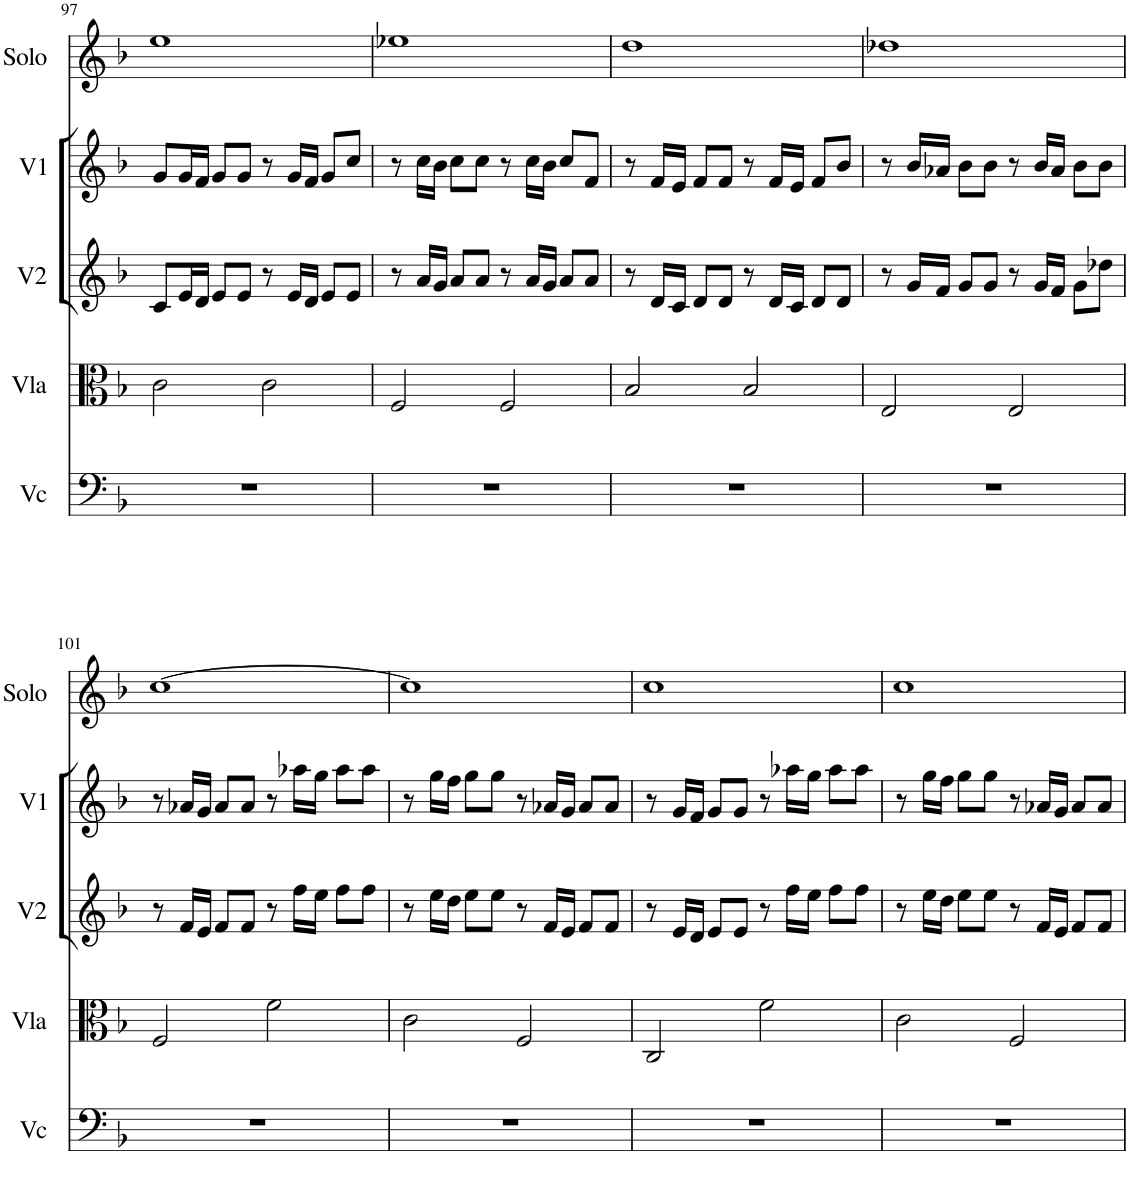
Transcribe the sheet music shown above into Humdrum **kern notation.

**kern	**kern	**kern	**kern	**kern
*part5	*part4	*part3	*part2	*part1
*staff5	*staff4	*staff3	*staff2	*staff1
*I"Vc	*I"Vla	*I"V2	*I"V1	*I"Solo
*I'Vc	*I'Vla	*I'V2	*I'V1	*I'Solo
!!LO:PB:g=z
*clefF4	*clefC3	*clefG2	*clefG2	*clefG2
*k[b-]	*k[b-]	*k[b-]	*k[b-]	*k[b-]
*M4/4	*M4/4	*M4/4	*M4/4	*M4/4
*met(c)	*met(c)	*met(c)	*met(c)	*met(c)
=97	=97	=97	=97	=97
1r	2c\	8c/L	8g/L	1ee
.	.	16e/L	16g/L	.
.	.	16d/JJ	16f/JJ	.
.	.	8e/L	8g/L	.
.	.	8e/J	8g/J	.
.	2c\	8r	8r	.
.	.	16e/LL	16g/LL	.
.	.	16d/JJ	16f/JJ	.
.	.	8e/L	8g/L	.
.	.	8e/J	8cc/J	.
=98	=98	=98	=98	=98
1r	2F/	8r	8r	1ee-X
.	.	16a/LL	16cc\LL	.
.	.	16g/JJ	16b-\JJ	.
.	.	8a/L	8cc\L	.
.	.	8a/J	8cc\J	.
.	2F/	8r	8r	.
.	.	16a/LL	16cc\LL	.
.	.	16g/JJ	16b-\JJ	.
.	.	8a/L	8cc/L	.
.	.	8a/J	8f/J	.
=99	=99	=99	=99	=99
1r	2B-/	8r	8r	1dd
.	.	16d/LL	16f/LL	.
.	.	16c/JJ	16e/JJ	.
.	.	8d/L	8f/L	.
.	.	8d/J	8f/J	.
.	2B-/	8r	8r	.
.	.	16d/LL	16f/LL	.
.	.	16c/JJ	16e/JJ	.
.	.	8d/L	8f/L	.
.	.	8d/J	8b-/J	.
=100	=100	=100	=100	=100
1r	2E/	8r	8r	1dd-X
.	.	16g/LL	16b-/LL	.
.	.	16f/JJ	16a-X/JJ	.
.	.	8g/L	8b-\L	.
.	.	8g/J	8b-\J	.
.	2E/	8r	8r	.
.	.	16g/LL	16b-/LL	.
.	.	16f/JJ	16a-/JJ	.
.	.	8g\L	8b-\L	.
.	.	8dd-X\J	8b-\J	.
!!LO:LB:g=z
=101	=101	=101	=101	=101
1r	2F/	8r	8r	[1cc
.	.	16f/LL	16a-X/LL	.
.	.	16e/JJ	16g/JJ	.
.	.	8f/L	8a-/L	.
.	.	8f/J	8a-/J	.
.	2f\	8r	8r	.
.	.	16ff\LL	16aa-X\LL	.
.	.	16ee\JJ	16gg\JJ	.
.	.	8ff\L	8aa-\L	.
.	.	8ff\J	8aa-\J	.
=102	=102	=102	=102	=102
1r	2c\	8r	8r	1cc]
.	.	16ee\LL	16gg\LL	.
.	.	16dd\JJ	16ff\JJ	.
.	.	8ee\L	8gg\L	.
.	.	8ee\J	8gg\J	.
.	2F/	8r	8r	.
.	.	16f/LL	16a-X/LL	.
.	.	16e/JJ	16g/JJ	.
.	.	8f/L	8a-/L	.
.	.	8f/J	8a-/J	.
=103	=103	=103	=103	=103
1r	2C/	8r	8r	1cc
.	.	16e/LL	16g/LL	.
.	.	16d/JJ	16f/JJ	.
.	.	8e/L	8g/L	.
.	.	8e/J	8g/J	.
.	2f\	8r	8r	.
.	.	16ff\LL	16aa-X\LL	.
.	.	16ee\JJ	16gg\JJ	.
.	.	8ff\L	8aa-\L	.
.	.	8ff\J	8aa-\J	.
=104	=104	=104	=104	=104
1r	2c\	8r	8r	1cc
.	.	16ee\LL	16gg\LL	.
.	.	16dd\JJ	16ff\JJ	.
.	.	8ee\L	8gg\L	.
.	.	8ee\J	8gg\J	.
.	2F/	8r	8r	.
.	.	16f/LL	16a-X/LL	.
.	.	16e/JJ	16g/JJ	.
.	.	8f/L	8a-/L	.
.	.	8f/J	8a-/J	.
=	=	=	=	=
*-	*-	*-	*-	*-
